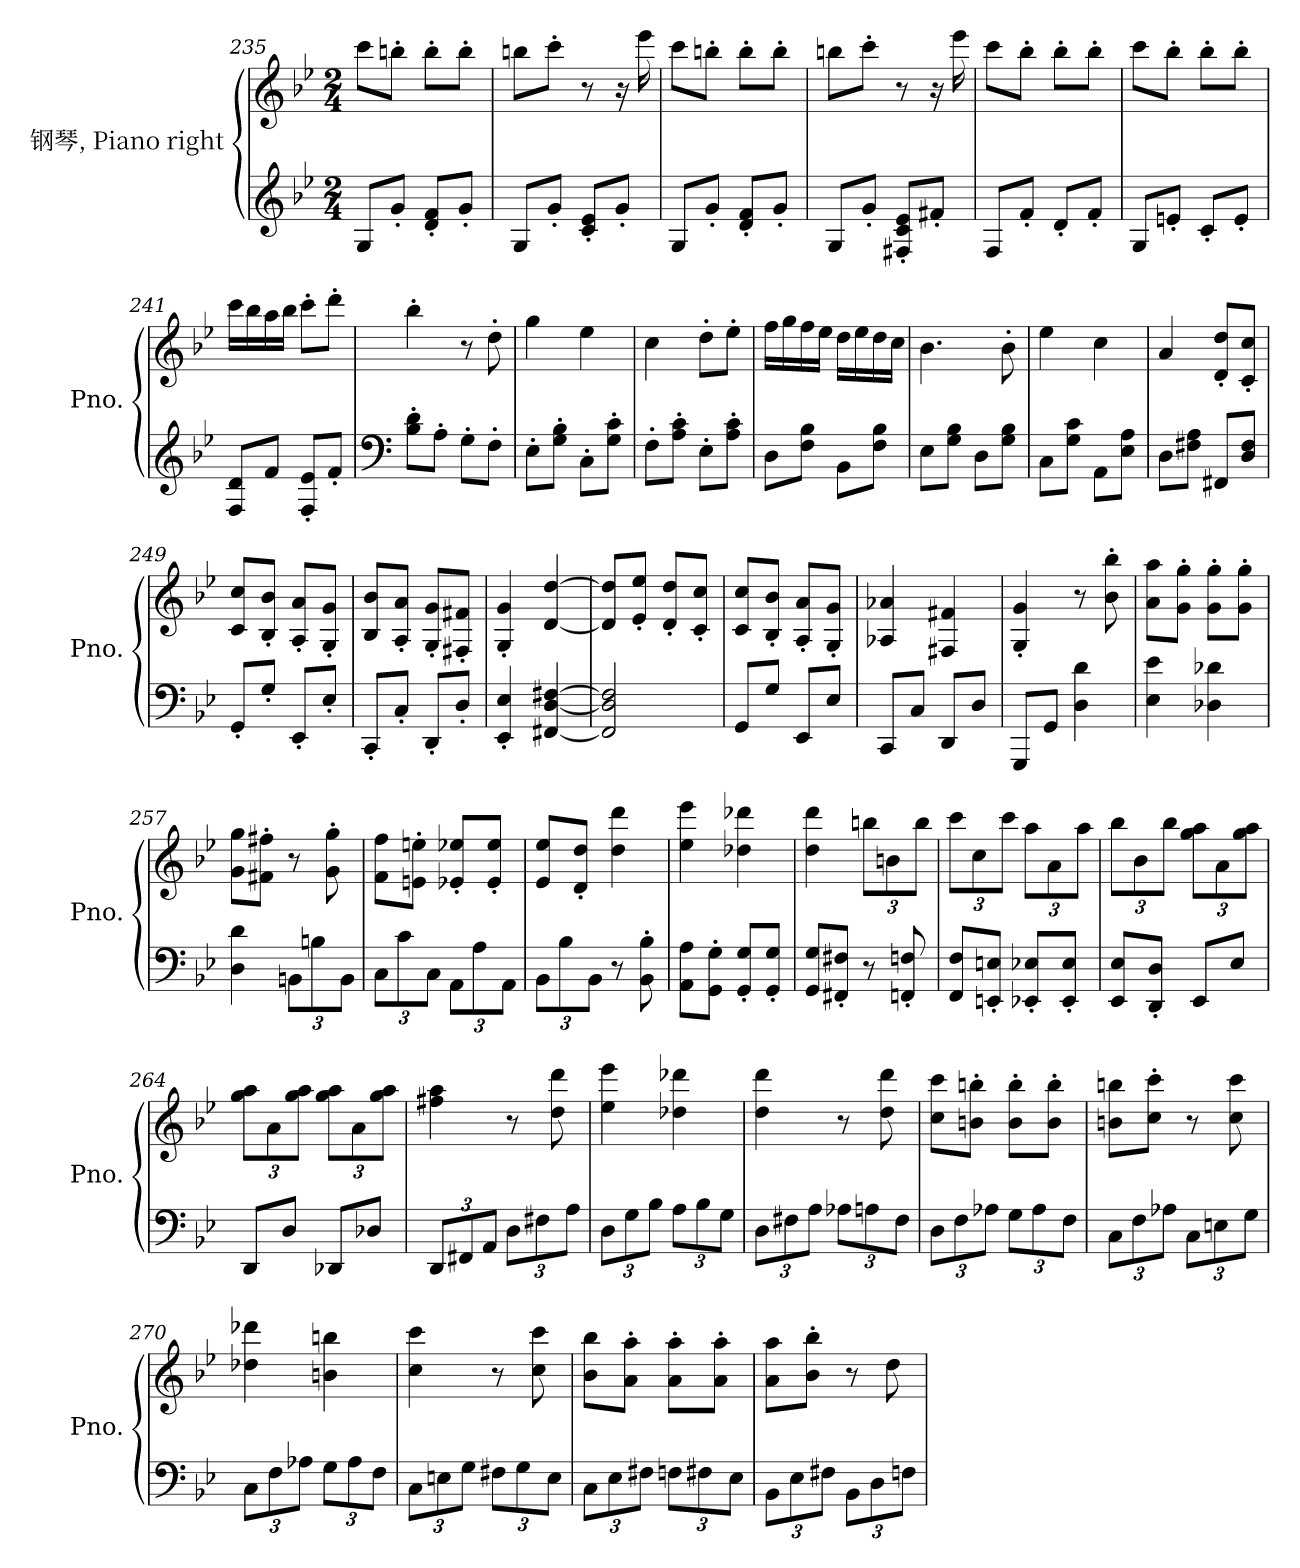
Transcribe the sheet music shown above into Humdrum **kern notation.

**kern	**kern
*part1	*part1
*staff2	*staff1
*I"钢琴, Piano right	*
*I'Pno.	*
*clefG2	*clefG2
*k[b-e-]	*k[b-e-]
*M2/4	*M2/4
*MM139	*MM139
=235	=235
8G/L	8ccc\L
8g'/J	8bbn'\J
*	*MM137
8d/' 8f/'L	8bb'\L
*	*MM135
8g'/J	8bb'\J
=236	=236
*	*MM137
8G/L	8bbn\L
8g'/J	8ccc'\J
8c/' 8e-/'L	8r
*	*MM134
8g'/J	16r
.	16eee-\
=237	=237
*	*MM139
8G/L	8ccc\L
8g'/J	8bbn'\J
*	*MM137
8d/' 8f/'L	8bb'\L
*	*MM134
8g'/J	8bb'\J
=238	=238
*	*MM137
8G/L	8bbn\L
8g'/J	8ccc'\J
8F#X/' 8c/' 8e-/'L	8r
*	*MM134
8f#X'/J	16r
.	16eee-\
=239	=239
*	*MM139
8F/L	8ccc\L
8f'/J	8bb-'\J
*	*MM137
8d'/L	8bb-'\L
8f'/J	8bb-'\J
!!LO:LB:g=z
=240	=240
*	*MM139
8G/L	8ccc\L
8en'/J	8bb-'\J
*	*MM137
8c'/L	8bb-'\L
8e'/J	8bb-'\J
=241	=241
*	*MM139
8F/ 8d/L	16ccc\LL
.	16bb-\
8f/J	16aa\
.	16bb-\JJ
*	*MM135
8F/' 8e-/'L	8ccc'\L
*	*MM131
8f'/J	8ddd'\J
=242	=242
*clefF4	*
*	*MM137
8B-\' 8d\'L	4bb-'\
8A'\J	.
8G'\L	8r
*	*MM133
8F'\J	8dd'\
=243	=243
*	*MM135
8E-'\L	4gg\
8G\' 8B-\'J	.
8C'\L	4ee-\
8G\' 8c\'J	.
=244	=244
*	*MM137
8F'\L	4cc\
8A\' 8c\'J	.
8E-'\L	8dd'\L
8A\' 8c\'J	8ee-'\J
=245	=245
*	*MM139
8D\L	16ff\LL
.	16gg\
8F\ 8B-\J	16ff\
.	16ee-\JJ
*	*MM136
8BB-\L	16dd\LL
.	16ee-\
*	*MM131
8F\ 8B-\J	16dd\
.	16cc\JJ
!!LO:LB:g=z
=246	=246
*	*MM134
8E-\L	4.b-\
8G\ 8B-\J	.
8D\L	.
*	*MM133
8G\ 8B-\J	8b-'\
=247	=247
*	*MM135
8C\L	4ee-\
8G\ 8c\J	.
8AA\L	4cc\
8E-\ 8A\J	.
=248	=248
*	*MM133
8D\L	4a/
8F#X\ 8A\J	.
*	*MM137
8FF#X/L	8d/' 8dd/'L
8D/ 8F#/J	8c/' 8cc/'J
=249	=249
*	*MM140
8GG'/L	8c/ 8cc/L
8G'/J	8B-/' 8b-/'J
*	*MM137
8EE-'/L	8A/' 8a/'L
8E-'/J	8G/' 8g/'J
=250	=250
8CC'/L	8B-/ 8b-/L
8C'/J	8A/' 8a/'J
*	*MM139
8DD'/L	8G/' 8g/'L
8D'/J	8F#X/' 8f#X/'J
=251	=251
*	*MM130
4EE-/' 4E-/'	4G/' 4g/'
[4FF#X/ [4D/ [4F#X/	[4d/ [4dd/
=252	=252
*	*MM137
2FF#/] 2D/] 2F#/]	8d/] 8dd/]L
*	*MM133
.	8e-/' 8ee-/'J
*	*MM136
.	8d/' 8dd/'L
.	8c/' 8cc/'J
!!LO:LB:g=z
=253	=253
8GG/L	8c/ 8cc/L
8G/J	8B-/' 8b-/'J
*	*MM137
8EE-/L	8A/' 8a/'L
*	*MM129
8E-/J	8G/' 8g/'J
=254	=254
*	*MM134
8CC/L	4A-X/ 4a-X/
8C/J	.
*	*MM132
8DD/L	4F#X/ 4f#X/
8D/J	.
=255	=255
*	*MM134
8GGG/L	4G/' 4g/'
8GG/J	.
4D\ 4d\	8r
*	*MM133
.	8b-\' 8bb-\'
=256	=256
*	*MM139
4E-\ 4e-\	8a\ 8aa\L
.	8g\' 8gg\'J
*	*MM137
4D-X\ 4d-X\	8g\' 8gg\'L
*	*MM135
.	8g\' 8gg\'J
=257	=257
*	*MM137
4D\ 4d\	8g\ 8gg\L
.	8f#X\' 8ff#X\'J
*Xbrackettup	*
12BBn\L	8r
12Bn\	.
*	*MM133
.	8g\' 8gg\'
12BB\J	.
=258	=258
*	*MM139
12C\L	8f\ 8ff\L
12c\	.
.	8en\' 8een\'J
12C\J	.
*	*MM137
12AA\L	8e-X/' 8ee-X/'L
12A\	.
*	*MM135
.	8e-/' 8ee-/'J
12AA\J	.
=259	=259
*	*MM137
12BB-\L	8e-/ 8ee-/L
12B-\	.
.	8d/' 8dd/'J
12BB-\J	.
*	*MM140
8r	4dd\ 4ddd\
8BB-\' 8B-\'	.
!!LO:PB:g=z
=260	=260
*	*MM139
8AA\ 8A\L	4ee-\ 4eee-\
8GG\' 8G\'J	.
*	*MM137
8GG/' 8G/'L	4dd-X\ 4ddd-X\
8GG/' 8G/'J	.
=261	=261
*	*MM137
8GG/ 8G/L	4dd\ 4ddd\
8FF#X/' 8F#X/'J	.
*	*Xbrackettup
8r	12bbn\L
.	12bn\
8FFn/' 8Fn/'	.
.	12bb\J
=262	=262
*	*MM139
8FF/ 8F/L	12ccc\L
.	12cc\
8EEn/' 8En/'J	.
.	12ccc\J
*	*MM137
8EE-X/' 8E-X/'L	12aa\L
.	12a\
8EE-/' 8E-/'J	.
.	12aa\J
=263	=263
*	*MM137
8EE-/ 8E-/L	12bb-\L
.	12b-\
8DD/' 8D/'J	.
.	12bb-\J
*	*MM139
8EE-/L	12gg\ 12aa\L
.	12a\
8E-/J	.
.	12gg\ 12aa\J
=264	=264
*	*MM137
8DD/L	12gg\ 12aa\L
.	12a\
8D/J	.
.	12gg\ 12aa\J
8DD-X/L	12gg\ 12aa\L
.	12a\
8D-X/J	.
.	12gg\ 12aa\J
!!LO:LB:g=z
=265	=265
*	*MM137
12DD/L	4ff#X\ 4aa\
12FF#X/	.
12AA/J	.
*	*MM140
12D\L	8r
12F#X\	.
*	*MM134
.	8dd\ 8ddd\
12A\J	.
=266	=266
*	*MM139
12D\L	4ee-\ 4eee-\
12G\	.
12B-\J	.
*	*MM137
12A\L	4dd-X\ 4ddd-X\
12B-\	.
12G\J	.
=267	=267
*	*MM137
12D\L	4dd\ 4ddd\
12F#X\	.
12A\J	.
12A-X\L	8r
12An\	.
*	*MM133
.	8dd\ 8ddd\
12F#\J	.
=268	=268
*	*MM139
12D\L	8cc\ 8ccc\L
12F\	.
.	8bn\' 8bbn\'J
12A-X\J	.
*	*MM137
12G\L	8b\' 8bb\'L
12A-\	.
*	*MM135
.	8b\' 8bb\'J
12F\J	.
=269	=269
*	*MM137
12C\L	8bn\ 8bbn\L
12F\	.
.	8cc\' 8ccc\'J
12A-X\J	.
*	*MM140
12C\L	8r
12En\	.
*	*MM134
.	8cc\ 8ccc\
12G\J	.
!!LO:LB:g=z
=270	=270
*	*MM139
12C\L	4dd-X\ 4ddd-X\
12F\	.
12A-X\J	.
*	*MM137
12G\L	4bn\ 4bbn\
12A-\	.
12F\J	.
=271	=271
*	*MM137
12C\L	4cc\ 4ccc\
12En\	.
12G\J	.
12F#X\L	8r
12G\	.
*	*MM133
.	8cc\ 8ccc\
12E\J	.
=272	=272
*	*MM139
12C\L	8b-\ 8bb-\L
12E-\	.
.	8a\' 8aa\'J
12F#X\J	.
*	*MM137
12Fn\L	8a\' 8aa\'L
12F#X\	.
*	*MM135
.	8a\' 8aa\'J
12E-\J	.
=273	=273
*	*MM137
12BB-\L	8a\ 8aa\L
12E-\	.
.	8b-\' 8bb-\'J
12F#X\J	.
12BB-\L	8r
12D\	.
.	8dd\
12Fn\J	.
=	=
*-	*-
